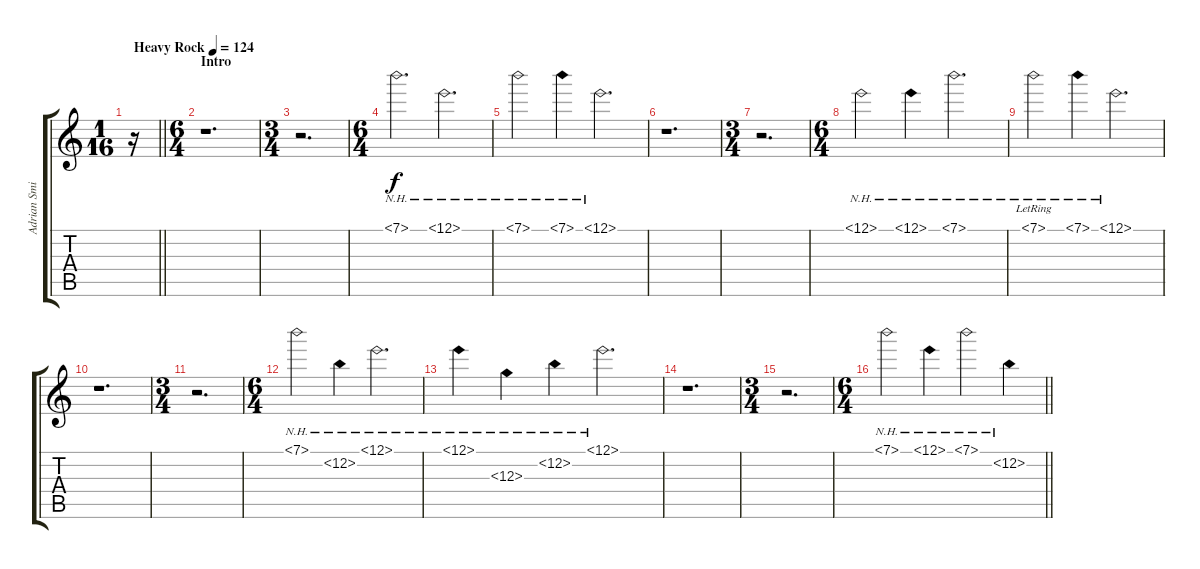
\track ("Adrian Smith" "Adrian Smi") {instrument electricguitarjazz}
\staff {score tabs}
\tuning (E4 B3 G3 D3 A2 E2) {hide}
\ts (1 16)
\tempo (124 "Heavy Rock")
\clef g2
\barLineRight lightlight
\ks c
r.16{dy f instrument electricguitarjazz} |
\ts (6 4)
\section ("" "Intro")
r.1{d} |
\ts (3 4)
r.2{d} |
\ts (6 4)
7.1{nh}.2{d} 12.1{nh}.2{d} |
7.1{nh}.2 7.1{nh}.4 12.1{nh}.2{d} |
r.1{d} |
\ts (3 4)
r.2{d} |
\ts (6 4)
12.1{nh}.2 12.1{nh}.4 7.1{nh}.2{d} |
7.1{nh lr}.2 7.1{nh}.4 12.1{nh}.2{d} |
r.1{d} |
\ts (3 4)
r.2{d} |
\ts (6 4)
7.1{nh}.2 12.2{nh}.4 12.1{nh}.2{d} |
12.1{nh}.4 12.3{nh}.4 12.2{nh}.4 12.1{nh}.2{d} |
r.1{d} |
\ts (3 4)
r.2{d} |
\ts (6 4)
\barLineRight lightlight
7.1{nh}.2 12.1{nh}.4 7.1{nh}.2 12.2{nh}.4
